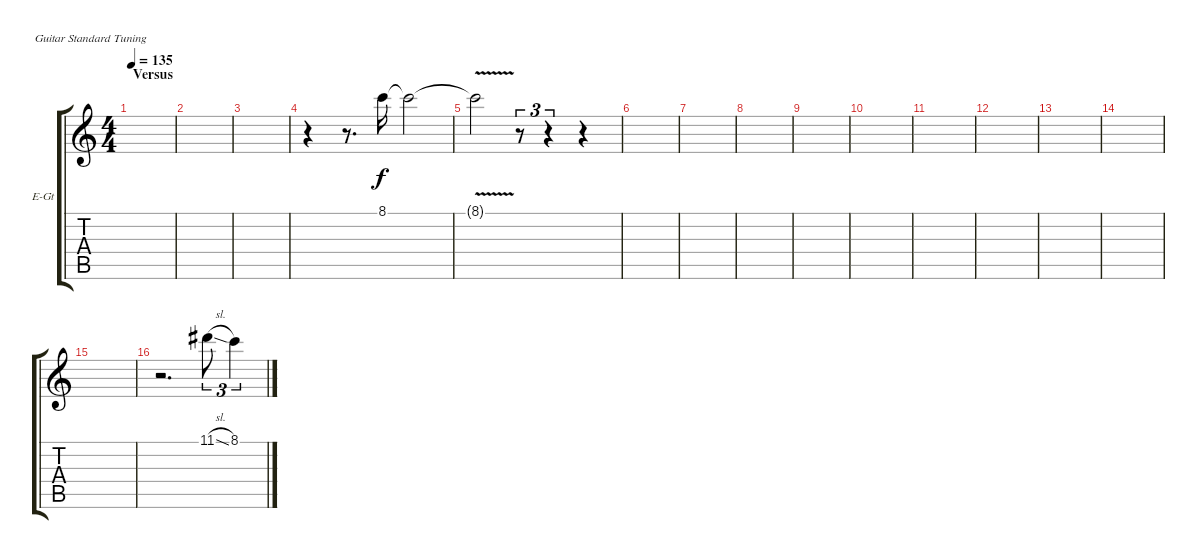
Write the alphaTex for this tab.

\bracketExtendMode groupsimilarinstruments
\firstSystemTrackNameOrientation horizontal
\otherSystemsTrackNameOrientation horizontal
\track ("Subsound" "E-Gt") {instrument electricguitarclean}
\staff {score tabs}
\tuning (E4 B3 G3 D3 A2 E2)
\ts (4 4)
\section ("" "Versus")
\tempo 135
\clef g2
\ks c
|
|
|
r.4 r.8{d} 8.1.16 8.1{t}.2 |
8.1{v t}.2 r.8{tu (3 2)} r.4{tu (3 2)} r.4 |
|
|
|
|
\scale
0.333333 |
\scale
0.333333 |
|
|
|
|
r.2{d} 11.1{sl}.8{tu (3 2)} 8.1.4{tu (3 2)}
